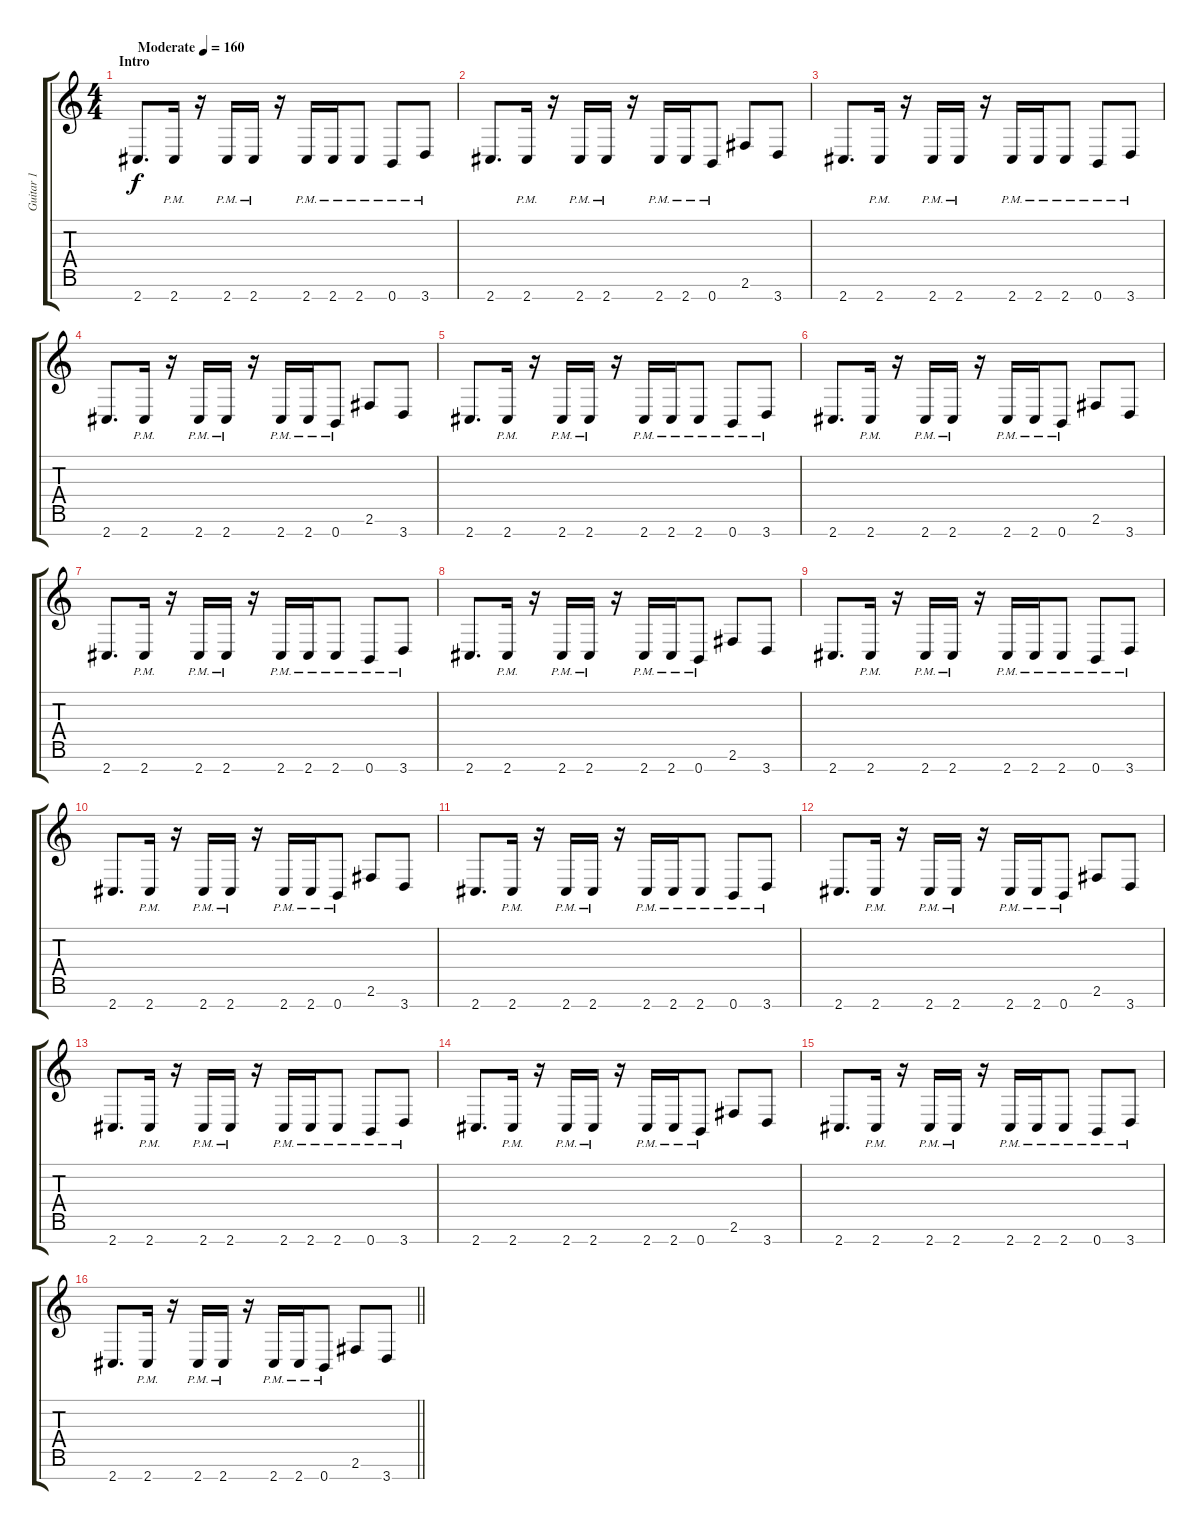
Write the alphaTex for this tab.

\track ("Guitar 1" "Guitar 1") {instrument distortionguitar}
\staff {score tabs}
\tuning (E4 B3 G3 D3 A2 E2 B1) {hide}
\ts (4 4)
\section ("" "Intro")
\tempo (160 "Moderate")
\clef g2
\ks c
2.7.8{d dy f instrument distortionguitar} 2.7{pm}.16 r.16 2.7{pm}.16 2.7{pm}.16 r.16 2.7{pm}.16 2.7{pm}.16 2.7{pm}.8 0.7{pm}.8 3.7{pm}.8 |
2.7.8{d} 2.7{pm}.16 r.16 2.7{pm}.16 2.7{pm}.16 r.16 2.7{pm}.16 2.7{pm}.16 0.7{pm}.8 2.6.8 3.7.8 |
2.7.8{d} 2.7{pm}.16 r.16 2.7{pm}.16 2.7{pm}.16 r.16 2.7{pm}.16 2.7{pm}.16 2.7{pm}.8 0.7{pm}.8 3.7{pm}.8 |
2.7.8{d} 2.7{pm}.16 r.16 2.7{pm}.16 2.7{pm}.16 r.16 2.7{pm}.16 2.7{pm}.16 0.7{pm}.8 2.6.8 3.7.8 |
2.7.8{d} 2.7{pm}.16 r.16 2.7{pm}.16 2.7{pm}.16 r.16 2.7{pm}.16 2.7{pm}.16 2.7{pm}.8 0.7{pm}.8 3.7{pm}.8 |
2.7.8{d} 2.7{pm}.16 r.16 2.7{pm}.16 2.7{pm}.16 r.16 2.7{pm}.16 2.7{pm}.16 0.7{pm}.8 2.6.8 3.7.8 |
2.7.8{d} 2.7{pm}.16 r.16 2.7{pm}.16 2.7{pm}.16 r.16 2.7{pm}.16 2.7{pm}.16 2.7{pm}.8 0.7{pm}.8 3.7{pm}.8 |
2.7.8{d} 2.7{pm}.16 r.16 2.7{pm}.16 2.7{pm}.16 r.16 2.7{pm}.16 2.7{pm}.16 0.7{pm}.8 2.6.8 3.7.8 |
2.7.8{d} 2.7{pm}.16 r.16 2.7{pm}.16 2.7{pm}.16 r.16 2.7{pm}.16 2.7{pm}.16 2.7{pm}.8 0.7{pm}.8 3.7{pm}.8 |
2.7.8{d} 2.7{pm}.16 r.16 2.7{pm}.16 2.7{pm}.16 r.16 2.7{pm}.16 2.7{pm}.16 0.7{pm}.8 2.6.8 3.7.8 |
2.7.8{d} 2.7{pm}.16 r.16 2.7{pm}.16 2.7{pm}.16 r.16 2.7{pm}.16 2.7{pm}.16 2.7{pm}.8 0.7{pm}.8 3.7{pm}.8 |
2.7.8{d} 2.7{pm}.16 r.16 2.7{pm}.16 2.7{pm}.16 r.16 2.7{pm}.16 2.7{pm}.16 0.7{pm}.8 2.6.8 3.7.8 |
2.7.8{d} 2.7{pm}.16 r.16 2.7{pm}.16 2.7{pm}.16 r.16 2.7{pm}.16 2.7{pm}.16 2.7{pm}.8 0.7{pm}.8 3.7{pm}.8 |
2.7.8{d} 2.7{pm}.16 r.16 2.7{pm}.16 2.7{pm}.16 r.16 2.7{pm}.16 2.7{pm}.16 0.7{pm}.8 2.6.8 3.7.8 |
2.7.8{d} 2.7{pm}.16 r.16 2.7{pm}.16 2.7{pm}.16 r.16 2.7{pm}.16 2.7{pm}.16 2.7{pm}.8 0.7{pm}.8 3.7{pm}.8 |
\barLineRight lightlight
2.7.8{d} 2.7{pm}.16 r.16 2.7{pm}.16 2.7{pm}.16 r.16 2.7{pm}.16 2.7{pm}.16 0.7{pm}.8 2.6.8 3.7.8
